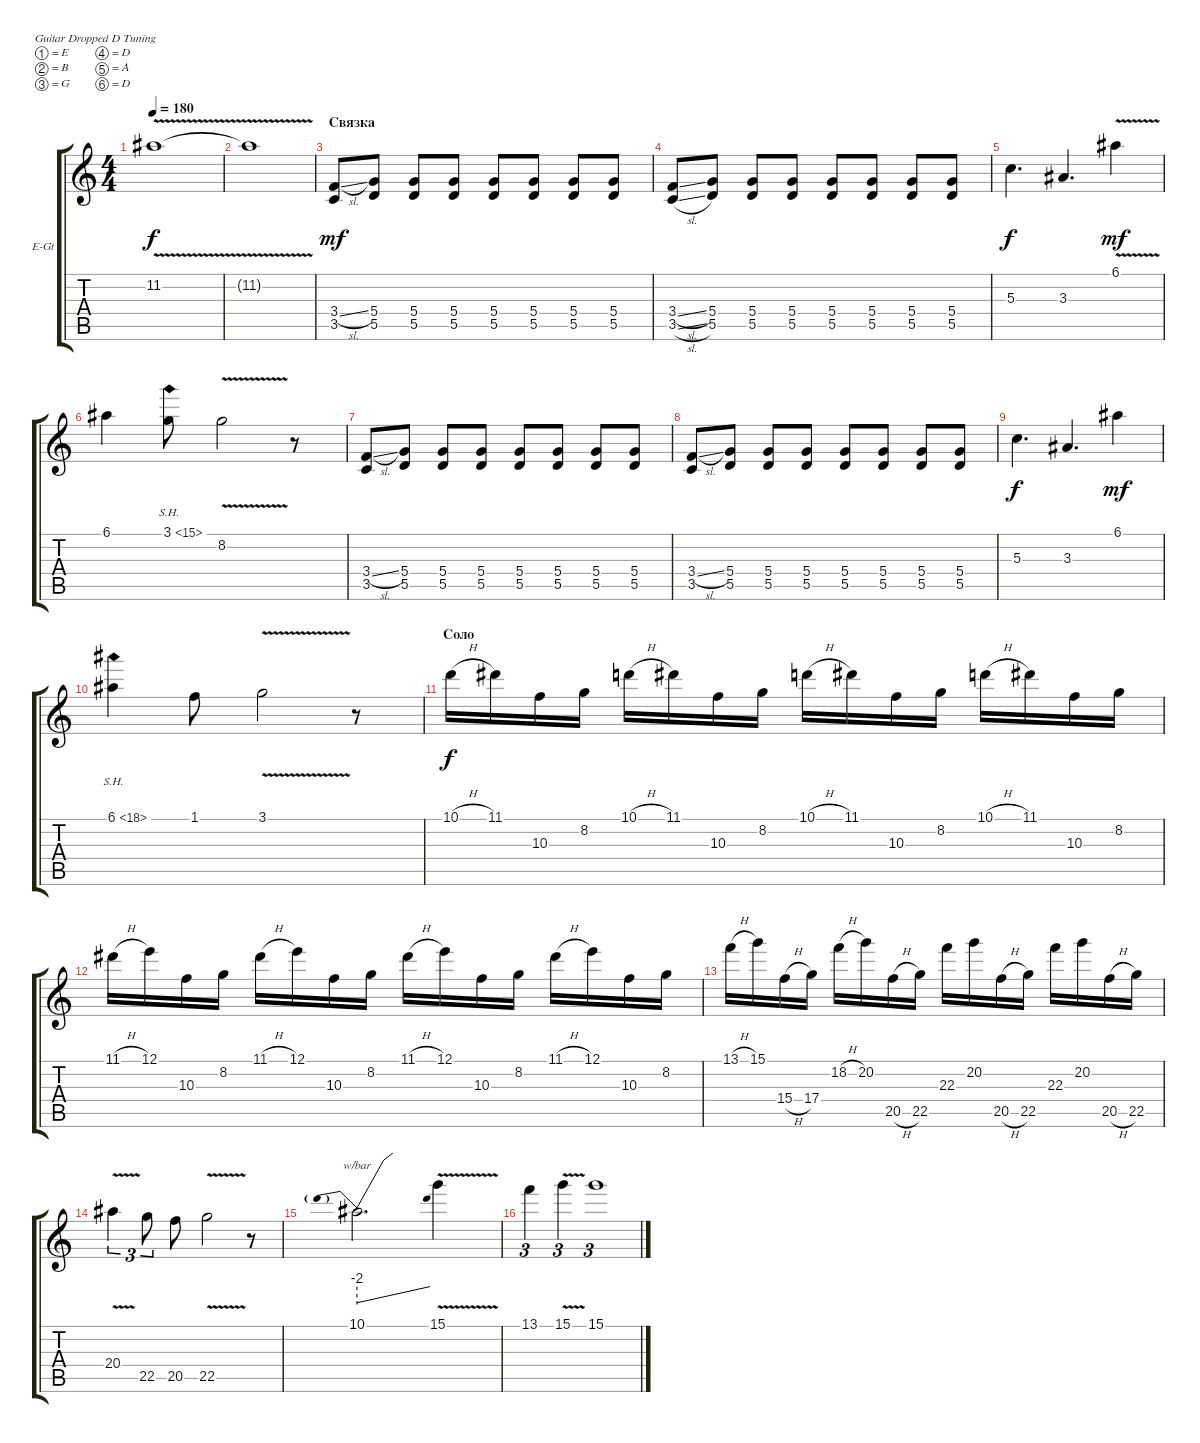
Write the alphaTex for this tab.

\defaultSystemsLayout 4
\bracketExtendMode groupsimilarinstruments
\firstSystemTrackNameOrientation horizontal
\otherSystemsTrackNameOrientation horizontal
\track ("Романов" "E-Gt") {instrument distortionguitar}
\staff {score tabs}
\tuning (E4 B3 G3 D3 A2 D2)
\ts (4 4)
\tempo 180
\clef g2
\ks c
11.2{v t}.1{dy f} |
11.2{v t}.1 |
\section ("" "Связка")
(3.4{sl} 3.5).8{dy mf} (5.4 5.5).8 (5.4 5.5).8 (5.4 5.5).8 (5.4 5.5).8 (5.4 5.5).8 (5.4 5.5).8 (5.4 5.5).8 |
(3.4{sl} 3.5{sl}).8 (5.4 5.5).8 (5.4 5.5).8 (5.4 5.5).8 (5.4 5.5).8 (5.4 5.5).8 (5.4 5.5).8 (5.4 5.5).8 |
5.3.4{d dy f} 3.3.4{d} 6.1{v}.4{dy mf} |
6.1.4 3.1{sh 12}.8 8.2{v}.2 r.8 |
(3.4{sl} 3.5).8 (5.4 5.5).8 (5.4 5.5).8 (5.4 5.5).8 (5.4 5.5).8 (5.4 5.5).8 (5.4 5.5).8 (5.4 5.5).8 |
(3.4{sl} 3.5).8 (5.4 5.5).8 (5.4 5.5).8 (5.4 5.5).8 (5.4 5.5).8 (5.4 5.5).8 (5.4 5.5).8 (5.4 5.5).8 |
5.3.4{d dy f} 3.3.4{d} 6.1.4{dy mf} |
6.1{sh 12}.4 1.1.8 3.1{v}.2 r.8 |
\section ("" "Соло")
10.1{h}.16{dy f} 11.1.16 10.3.16 8.2.16 10.1{h}.16 11.1.16 10.3.16 8.2.16 10.1{h}.16 11.1.16 10.3.16 8.2.16 10.1{h}.16 11.1.16 10.3.16 8.2.16 |
11.1{h}.16 12.1.16 10.3.16 8.2.16 11.1{h}.16 12.1.16 10.3.16 8.2.16 11.1{h}.16 12.1.16 10.3.16 8.2.16 11.1{h}.16 12.1.16 10.3.16 8.2.16 |
13.1{h}.16 15.1.16 15.4{h}.16 17.4.16 18.2{h}.16 20.2.16 20.5{h}.16 22.5.16 22.3.16 20.2.16 20.5{h}.16 22.5.16 22.3.16 20.2.16 20.5{h}.16 22.5.16 |
20.4{v}.4{tu (3 2)} 22.5.8{tu (3 2)} 20.5.8 22.5{v}.2 r.8 |
10.1.2{d tbe (predivedive default 0 -8 60 0)} 15.1{v}.4 |
13.1.4{tu (3 2)} 15.1{v}.4{tu (3 2)} 15.1.1{tu (3 2)}
